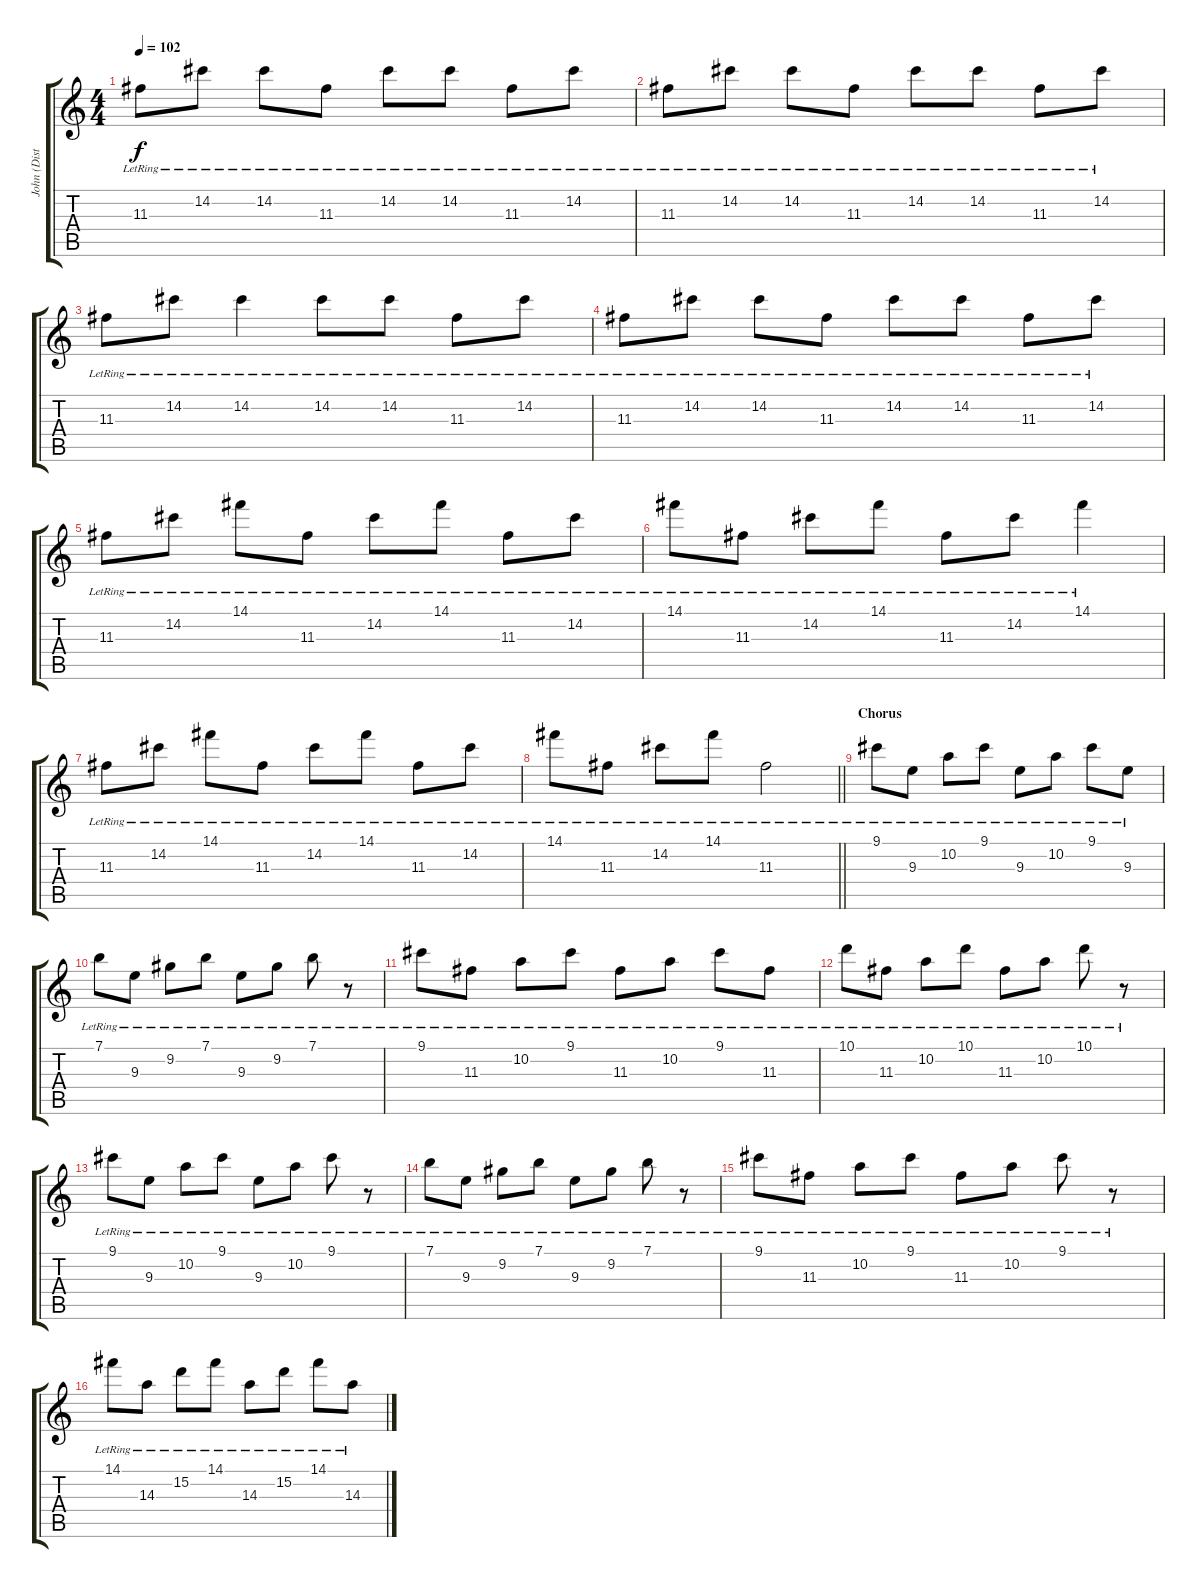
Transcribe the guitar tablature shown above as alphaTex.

\track ("John (Distortion)" "John (Dist") {instrument distortionguitar}
\staff {score tabs}
\tuning (E4 B3 G3 D3 A2 E2) {hide}
\ts (4 4)
\tempo 102
\clef g2
\ks c
11.3{lr}.8{dy f} 14.2{lr}.8 14.2{lr}.8 11.3{lr}.8 14.2{lr}.8 14.2{lr}.8 11.3{lr}.8 14.2{lr}.8 |
11.3{lr}.8 14.2{lr}.8 14.2{lr}.8 11.3{lr}.8 14.2{lr}.8 14.2{lr}.8 11.3{lr}.8 14.2{lr}.8 |
11.3{lr}.8 14.2{lr}.8 14.2{lr}.4 14.2{lr}.8 14.2{lr}.8 11.3{lr}.8 14.2{lr}.8 |
11.3{lr}.8 14.2{lr}.8 14.2{lr}.8 11.3{lr}.8 14.2{lr}.8 14.2{lr}.8 11.3{lr}.8 14.2{lr}.8 |
11.3{lr}.8 14.2{lr}.8 14.1{lr}.8 11.3{lr}.8 14.2{lr}.8 14.1{lr}.8 11.3{lr}.8 14.2{lr}.8 |
14.1{lr}.8 11.3{lr}.8 14.2{lr}.8 14.1{lr}.8 11.3{lr}.8 14.2{lr}.8 14.1{lr}.4 |
11.3{lr}.8 14.2{lr}.8 14.1{lr}.8 11.3{lr}.8 14.2{lr}.8 14.1{lr}.8 11.3{lr}.8 14.2{lr}.8 |
\barLineRight lightlight
14.1{lr}.8 11.3{lr}.8 14.2{lr}.8 14.1{lr}.8 11.3{lr}.2 |
\section ("" "Chorus")
9.1{lr}.8{volume 9 instrument electricguitarjazz} 9.3{lr}.8 10.2{lr}.8 9.1{lr}.8 9.3{lr}.8 10.2{lr}.8 9.1{lr}.8 9.3{lr}.8 |
7.1{lr}.8 9.3{lr}.8 9.2{lr}.8 7.1{lr}.8 9.3{lr}.8 9.2{lr}.8 7.1{lr}.8 r.8 |
9.1{lr}.8 11.3{lr}.8 10.2{lr}.8 9.1{lr}.8 11.3{lr}.8 10.2{lr}.8 9.1{lr}.8 11.3{lr}.8 |
10.1{lr}.8 11.3{lr}.8 10.2{lr}.8 10.1{lr}.8 11.3{lr}.8 10.2{lr}.8 10.1{lr}.8 r.8 |
9.1{lr}.8{instrument electricguitarjazz} 9.3{lr}.8 10.2{lr}.8 9.1{lr}.8 9.3{lr}.8 10.2{lr}.8 9.1{lr}.8 r.8 |
7.1{lr}.8 9.3{lr}.8 9.2{lr}.8 7.1{lr}.8 9.3{lr}.8 9.2{lr}.8 7.1{lr}.8 r.8 |
9.1{lr}.8 11.3{lr}.8 10.2{lr}.8 9.1{lr}.8 11.3{lr}.8 10.2{lr}.8 9.1{lr}.8 r.8 |
14.1{lr}.8 14.3{lr}.8 15.2{lr}.8 14.1{lr}.8 14.3{lr}.8 15.2{lr}.8 14.1{lr}.8 14.3{lr}.8
